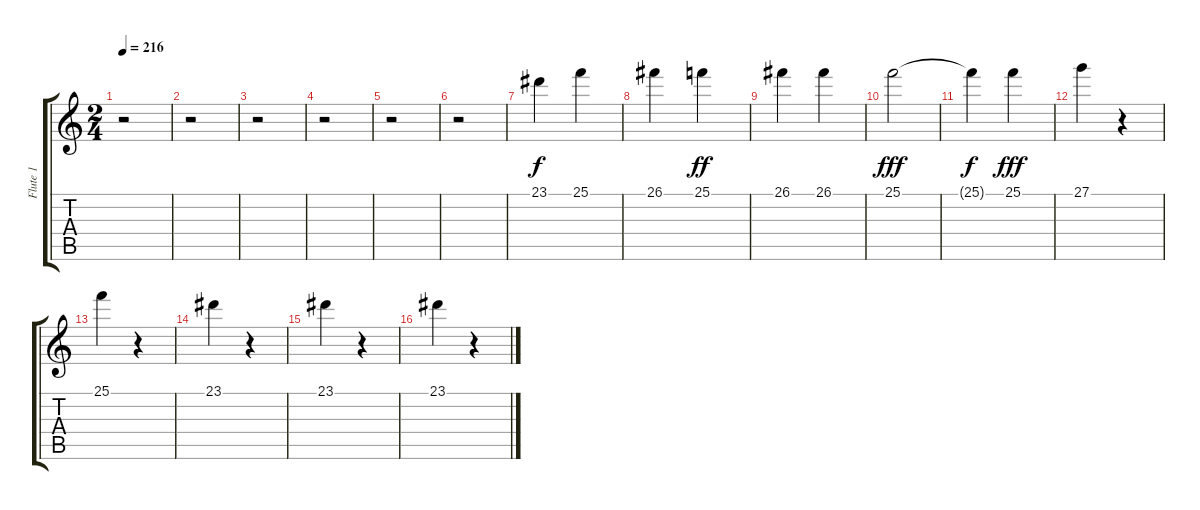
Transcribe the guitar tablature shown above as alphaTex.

\track ("Flute 1" "Flute 1") {instrument flute}
\staff {score tabs}
\tuning (E4 B3 G3 D3 A2 E2) {hide}
\ts (2 4)
\tempo 216
\clef g2
\ks c
r.2{dy f} |
r.2 |
r.2 |
r.2 |
r.2 |
r.2 |
23.1.4 25.1.4 |
26.1.4 25.1.4{dy ff} |
26.1.4 26.1.4 |
25.1.2{dy fff} |
25.1{t}.4{dy f} 25.1.4{dy fff} |
27.1.4 r.4 |
25.1.4 r.4 |
23.1.4 r.4 |
23.1.4 r.4 |
23.1.4 r.4
